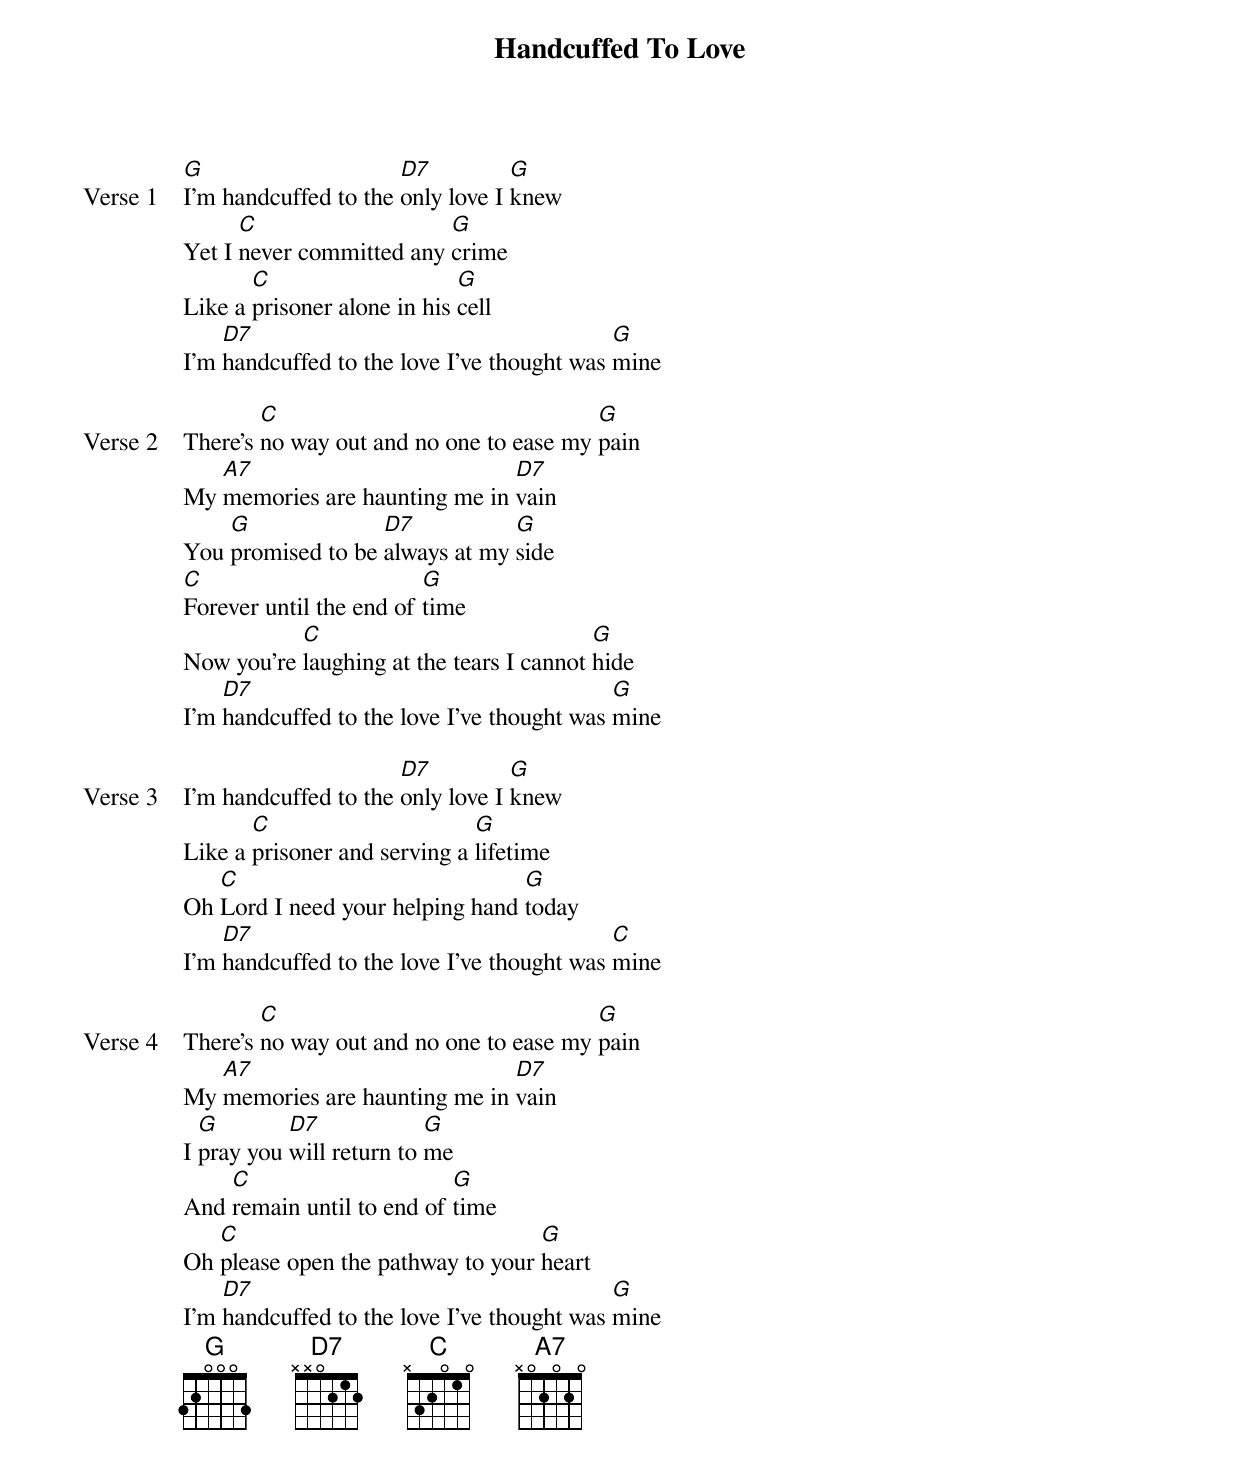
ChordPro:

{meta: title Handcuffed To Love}
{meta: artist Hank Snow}
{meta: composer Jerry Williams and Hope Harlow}
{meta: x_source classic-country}
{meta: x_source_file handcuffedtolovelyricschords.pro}
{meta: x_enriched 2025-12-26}

{start_of_verse: Verse 1}
[G]I'm handcuffed to the [D7]only love I [G]knew
Yet I [C]never committed any [G]crime
Like a [C]prisoner alone in his [G]cell
I'm [D7]handcuffed to the love I've thought was [G]mine
{end_of_verse}

{start_of_verse: Verse 2}
There's [C]no way out and no one to ease my [G]pain
My [A7]memories are haunting me in [D7]vain
You [G]promised to be [D7]always at my [G]side
[C]Forever until the end of [G]time
Now you're [C]laughing at the tears I cannot [G]hide
I'm [D7]handcuffed to the love I've thought was [G]mine
{end_of_verse}

{start_of_verse: Verse 3}
I'm handcuffed to the [D7]only love I [G]knew
Like a [C]prisoner and serving a [G]lifetime
Oh [C]Lord I need your helping hand [G]today
I'm [D7]handcuffed to the love I've thought was [C]mine
{end_of_verse}

{start_of_verse: Verse 4}
There's [C]no way out and no one to ease my [G]pain
My [A7]memories are haunting me in [D7]vain
I [G]pray you [D7]will return to [G]me
And [C]remain until to end of [G]time
Oh [C]please open the pathway to your [G]heart
I'm [D7]handcuffed to the love I've thought was [G]mine
{end_of_verse}
